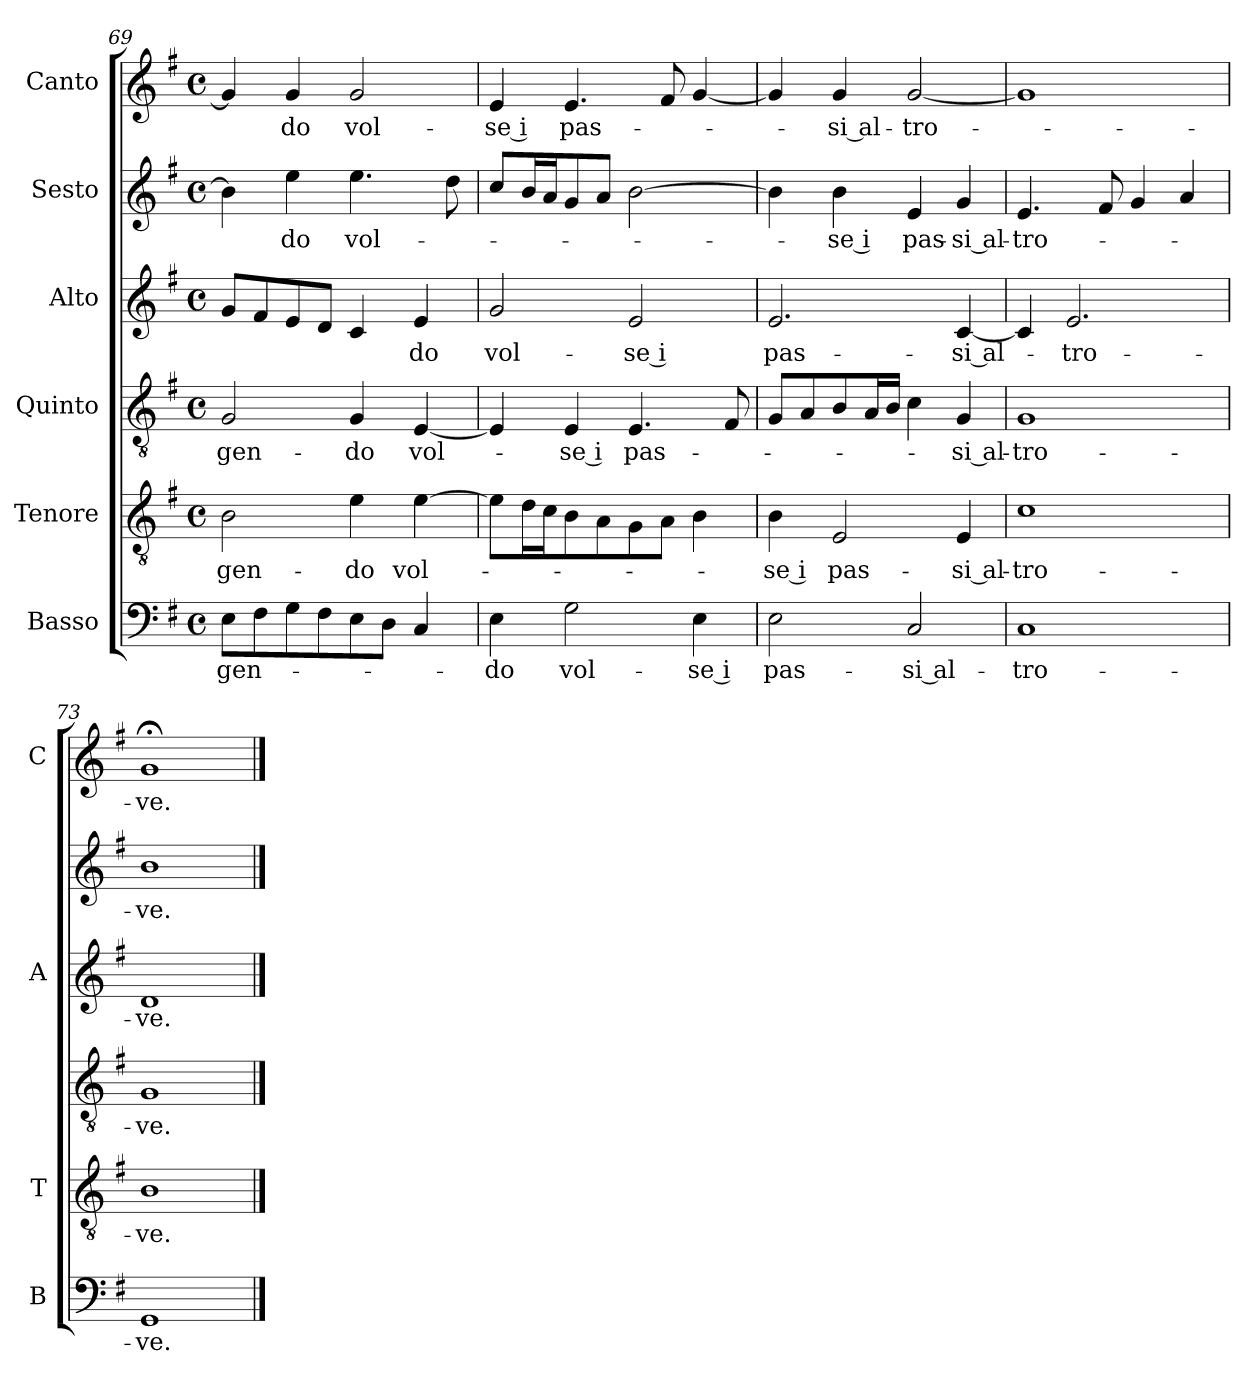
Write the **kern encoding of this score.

**kern	**text	**kern	**text	**kern	**text	**kern	**text	**kern	**text	**kern	**text
*part6	*part6	*part5	*part5	*part4	*part4	*part3	*part3	*part2	*part2	*part1	*part1
*staff6	*staff6	*staff5	*staff5	*staff4	*staff4	*staff3	*staff3	*staff2	*staff2	*staff1	*staff1
*I"Basso	*	*I"Tenore	*	*I"Quinto	*	*I"Alto	*	*I"Sesto	*	*I"Canto	*
*I'B	*	*I'T	*	*	*	*I'A	*	*	*	*I'C	*
*clefF4	*	*clefGv2	*	*clefGv2	*	*clefG2	*	*clefG2	*	*clefG2	*
*k[f#]	*	*k[f#]	*	*k[f#]	*	*k[f#]	*	*k[f#]	*	*k[f#]	*
*G:	*	*G:	*	*G:	*	*G:	*	*G:	*	*G:	*
*M4/4	*	*M4/4	*	*M4/4	*	*M4/4	*	*M4/4	*	*M4/4	*
*met(c)	*	*met(c)	*	*met(c)	*	*met(c)	*	*met(c)	*	*met(c)	*
=69	=69	=69	=69	=69	=69	=69	=69	=69	=69	=69	=69
!	!LO:LY:b	!	!LO:LY:b	!	!LO:LY:b	!	!	!	!	!	!
8E\L	-gen-	2B\	-gen-	2G/	-gen-	8g/L	.	4b\]	.	4g/]	.
8F#\	.	.	.	.	.	8f#/	.	.	.	.	.
!	!	!	!	!	!	!	!	!	!LO:LY:b	!	!LO:LY:b
8G\	.	.	.	.	.	8e/	.	4ee\	-do	4g/	-do
8F#\	.	.	.	.	.	8d/J	.	.	.	.	.
!	!	!	!LO:LY:b	!	!LO:LY:b	!	!	!	!LO:LY:b	!	!LO:LY:b
8E\	.	4e\	-do	4G/	-do	4c/	.	4.ee\	vol-	2g/	vol-
8D\J	.	.	.	.	.	.	.	.	.	.	.
!	!	!	!LO:LY:b	!	!LO:LY:b	!	!LO:LY:b	!	!	!	!
4C/	.	[4e\	vol-	[4E/	vol-	4e/	-do	.	.	.	.
.	.	.	.	.	.	.	.	8dd\	.	.	.
=70	=70	=70	=70	=70	=70	=70	=70	=70	=70	=70	=70
!	!LO:LY:b	!	!	!	!	!	!LO:LY:b	!	!	!	!LO:LY:b
4E\	-do	8e\L]	.	4E/]	.	2g/	vol-	8cc/L	.	4e/	-se i
.	.	16d\L	.	.	.	.	.	16b/L	.	.	.
.	.	16c\J	.	.	.	.	.	16a/J	.	.	.
!	!LO:LY:b	!	!	!	!LO:LY:b	!	!	!	!	!	!LO:LY:b
2G\	vol-	8B\	.	4E/	-se i	.	.	8g/	.	4.e/	pas-
.	.	8A\	.	.	.	.	.	8a/J	.	.	.
!	!	!	!	!	!LO:LY:b	!	!LO:LY:b	!	!	!	!
.	.	8G\	.	4.E/	pas-	2e/	-se i	[2b\	.	.	.
.	.	8A\J	.	.	.	.	.	.	.	8f#/	.
!	!LO:LY:b	!	!	!	!	!	!	!	!	!	!
4E\	-se i	4B\	.	.	.	.	.	.	.	[4g/	.
.	.	.	.	8F#/	.	.	.	.	.	.	.
=71	=71	=71	=71	=71	=71	=71	=71	=71	=71	=71	=71
!	!LO:LY:b	!	!LO:LY:b	!	!	!	!LO:LY:b	!	!	!	!
2E\	pas-	4B\	-se i	8G/L	.	2.e/	pas-	4b\]	.	4g/]	.
.	.	.	.	8A/	.	.	.	.	.	.	.
!	!	!	!LO:LY:b	!	!	!	!	!	!LO:LY:b	!	!LO:LY:b
.	.	2E/	pas-	8B/	.	.	.	4b\	-se i	4g/	-si al-
.	.	.	.	16A/L	.	.	.	.	.	.	.
.	.	.	.	16B/JJ	.	.	.	.	.	.	.
!	!LO:LY:b	!	!	!	!	!	!	!	!LO:LY:b	!	!LO:LY:b
2C/	-si al-	.	.	4c\	.	.	.	4e/	pas-	[2g/	-tro-
!	!	!	!LO:LY:b	!	!LO:LY:b	!	!LO:LY:b	!	!LO:LY:b	!	!
.	.	4E/	-si al-	4G/	-si al-	[4c/	-si al-	4g/	-si al-	.	.
=72	=72	=72	=72	=72	=72	=72	=72	=72	=72	=72	=72
!	!LO:LY:b	!	!LO:LY:b	!	!LO:LY:b	!	!	!	!LO:LY:b	!	!
1C	-tro-	1c	-tro-	1G	-tro-	4c/]	.	4.e/	-tro-	1g]	.
!	!	!	!	!	!	!	!LO:LY:b	!	!	!	!
.	.	.	.	.	.	2.e/	-tro-	.	.	.	.
.	.	.	.	.	.	.	.	8f#/	.	.	.
.	.	.	.	.	.	.	.	4g/	.	.	.
.	.	.	.	.	.	.	.	4a/	.	.	.
=73	=73	=73	=73	=73	=73	=73	=73	=73	=73	=73	=73
!	!LO:LY:b	!	!LO:LY:b	!	!LO:LY:b	!	!LO:LY:b	!	!LO:LY:b	!	!LO:LY:b
1GG	-ve.	1B	-ve.	1G	-ve.	1d	-ve.	1b	-ve.	1g;<	-ve.
==	==	==	==	==	==	==	==	==	==	==	==
*-	*-	*-	*-	*-	*-	*-	*-	*-	*-	*-	*-
